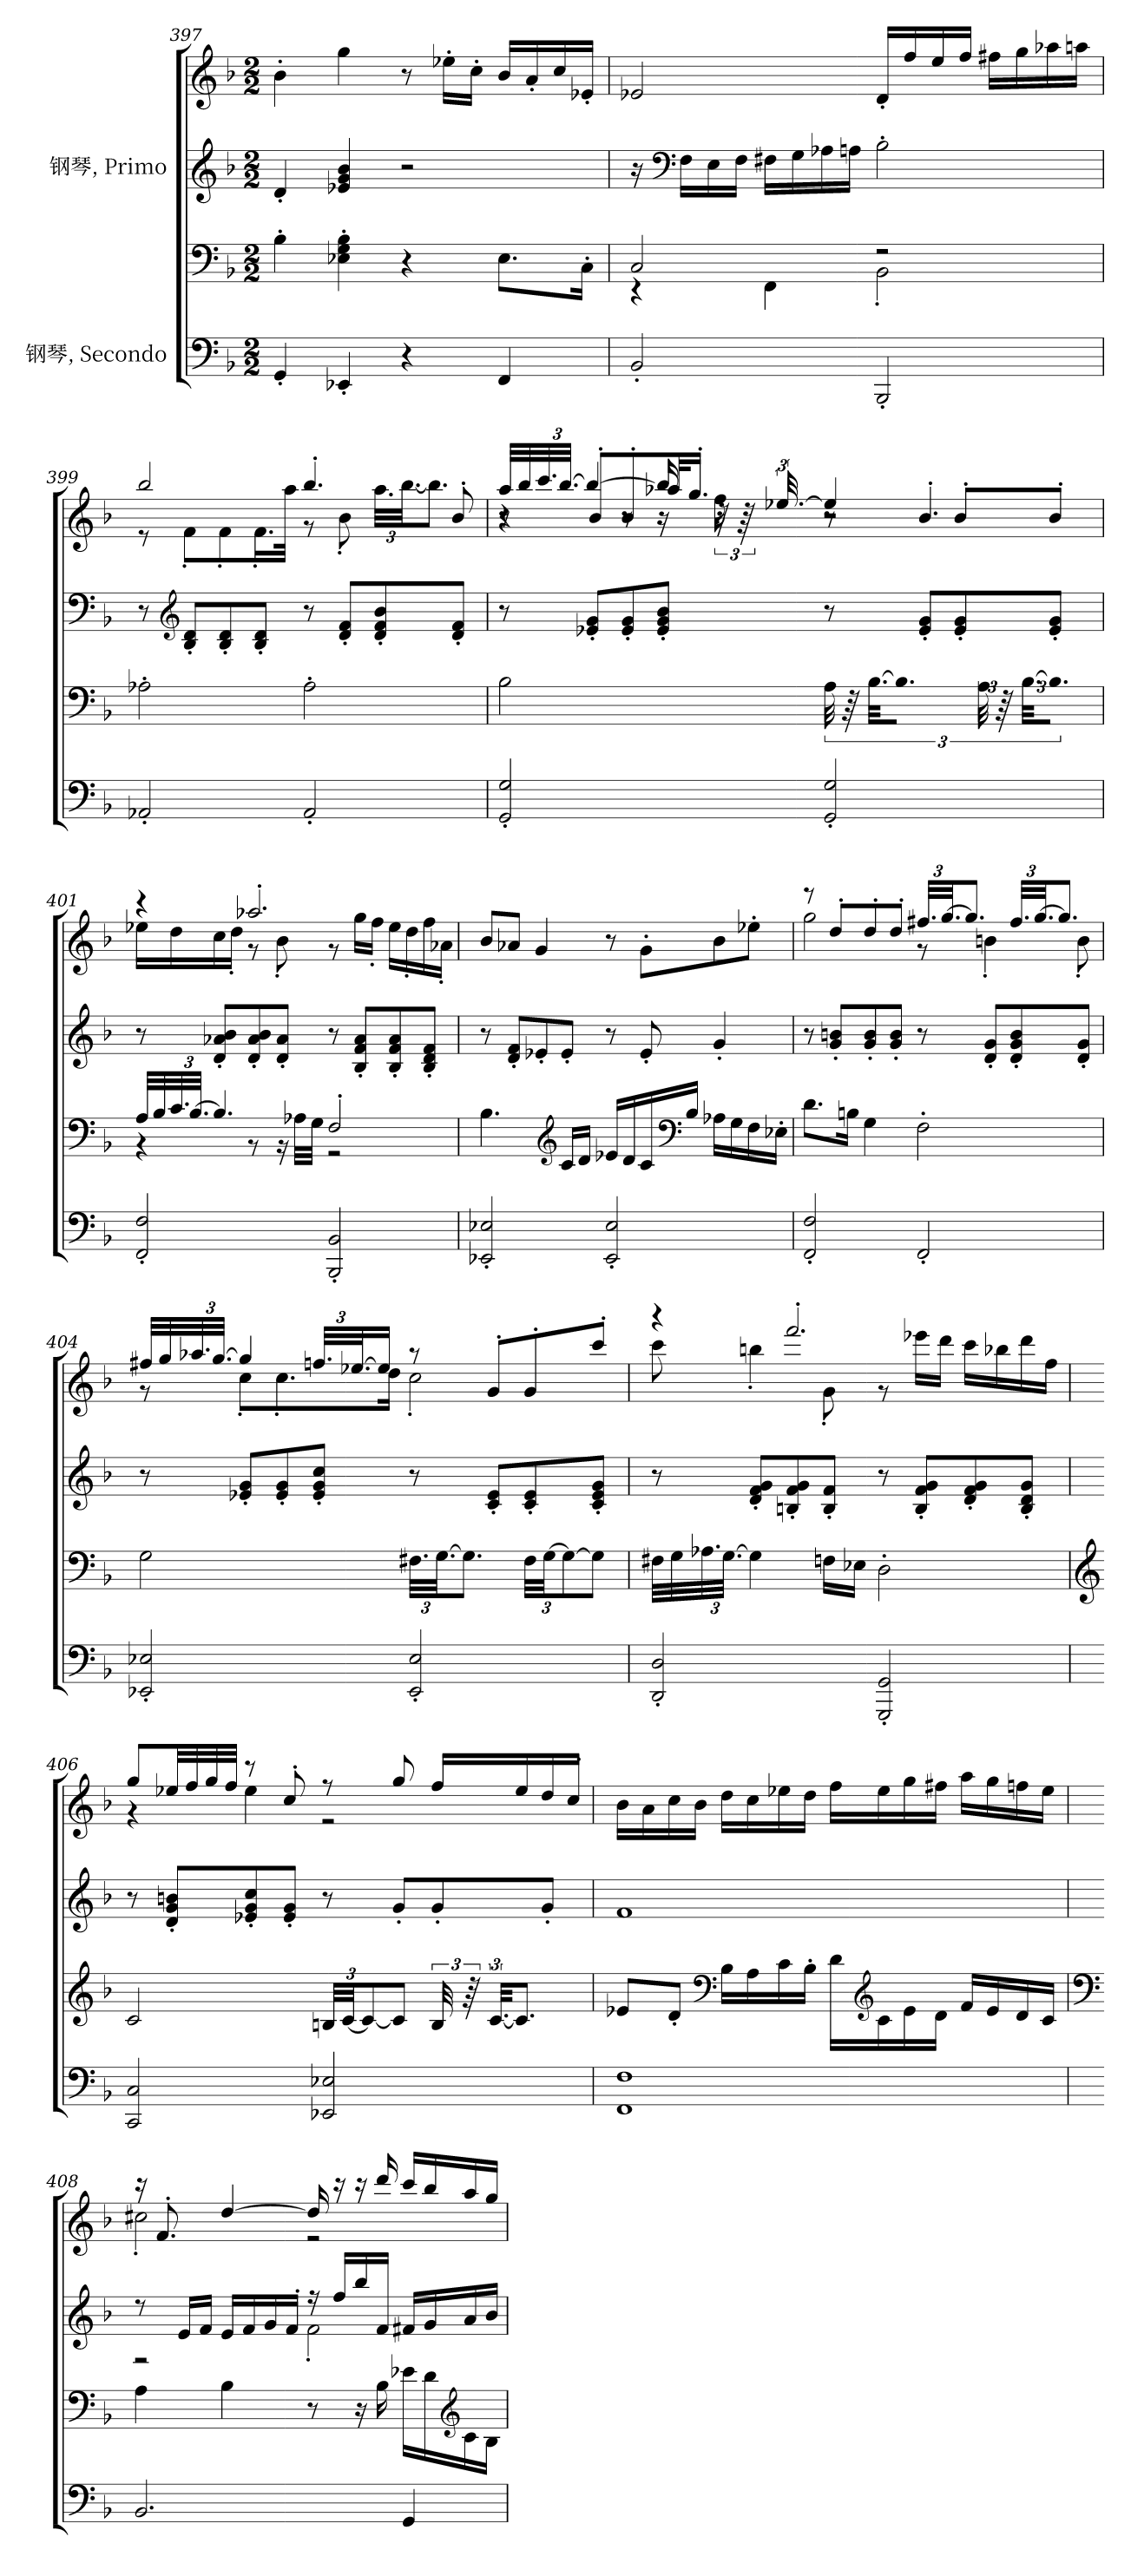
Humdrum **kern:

**kern	**kern	**kern	**kern
*part2	*part2	*part1	*part1
*staff4	*staff3	*staff2	*staff1
*I"钢琴, Secondo	*	*I"钢琴, Primo	*
*clefF4	*clefF4	*clefG2	*clefG2
*k[b-]	*k[b-]	*k[b-]	*k[b-]
*M2/2	*M2/2	*M2/2	*M2/2
=397	=397	=397	=397
4GG'/	4B-'\	4d'/	4b-'\
4EE-X'/	4E-X\' 4G\' 4B-\'	4e-X/ 4g/ 4b-/	4gg\
4r	4r	2r	8r
.	.	.	16ee-X'\LL
.	.	.	16cc'\JJ
4FF/	8.E-\L	.	16b-/LL
.	.	.	16a'/
.	.	.	16cc/
.	16C'\Jk	.	16e-X'/JJ
!!LO:LB:g=z
=398	=398	=398	=398
*	*^	*	*
2BB-'/	2C/	4r	16r	2e-X/
*	*	*	*clefF4	*
.	.	.	16F\LL	.
.	.	.	16E\	.
.	.	.	16F\JJ	.
.	.	4FF\	16F#X\LL	.
.	.	.	16G\	.
.	.	.	16A-X\	.
.	.	.	16An\JJ	.
2BBB-'/	2r	2BB-'\	2B-'\	16d'/LL
.	.	.	.	16ff/
.	.	.	.	16ee/
.	.	.	.	16ff/JJ
.	.	.	.	16ff#X\LL
.	.	.	.	16gg\
.	.	.	.	16aa-X\
.	.	.	.	16aan\JJ
*	*v	*v	*	*
=399	=399	=399	=399
*	*	*	*MM66
*	*	*	*^
2AA-X'/	2A-X'\	8r	2bb-/	8r
*	*	*clefG2	*	*
.	.	8B-/' 8d/'L	.	8f'\L
.	.	8B-/' 8d/'	.	8f'\
.	.	8B-/' 8d/'J	.	16.f'\L
.	.	.	.	32aa\JJk
2AA-'/	2A-'\	8r	4.bb-'/	8r
.	.	8d/' 8f/'L	.	8b-'\
*	*	*	*	*Xbrackettup
.	.	8d/' 8f/' 8b-/'	.	48.aa\LLL
.	.	.	.	[48.bb-\JJ
.	.	.	.	8.bb-\J]
.	.	8d/' 8f/'J	8b-'/	.
!!LO:LB:g=z
=400	=400	=400	=400	=400
*	*	*	*	*^
2GG/' 2G/'	2B-\	8r	32aa/LLL	4r	8r
.	.	.	32bb-/	.	.
.	.	.	48.ccc/	.	.
.	.	.	[48.bb-/JJJ	.	.
.	.	8e-X/' 8g/'L	4bb-/_	.	8b-'/L
.	.	8e-/' 8g/'	.	8r	8b-'/
.	.	8e-/' 8g/' 8b-/'J	16bb-/]	16r	32aa-X/KL
.	.	.	.	.	16.gg'/JJ
*	*	*	*brackettup	*	*
.	.	.	48r	16ff\	.
.	.	.	96r	.	.
.	.	.	[48.ee-X/	.	.
2GG/' 2G/'	48A\	8r	4ee-/]	2r	8r
.	96r	.	.	.	.
.	[48.B-\KKL	.	.	.	.
.	8.B-\J]	.	.	.	.
.	.	8e-/' 8g/'L	.	.	4.b-'/
.	48A\	8e-/' 8g/'	8b-'/L	.	.
.	96r	.	.	.	.
.	[48.B-\KKL	.	.	.	.
.	8.B-\J]	.	.	.	.
.	.	8e-/' 8g/'J	8b-'/J	.	.
*	*	*	*	*v	*v
!!LO:PB:g=z
=401	=401	=401	=401	=401
*	*^	*	*	*
2FF/' 2F/'	32A/LLL	4r	8r	4r	16ee-X\LL
.	32B-/	.	.	.	.
*	*Xbrackettup	*	*	*	*
.	48.c/	.	.	.	16dd\
.	[48.B-/JJJ	.	.	.	.
.	4.B-/]	.	8d/' 8a-X/' 8b-/'L	.	16cc\
.	.	.	.	.	16dd'\JJ
.	.	8r	8d/' 8a-/' 8b-/'	2.aa-X'/	8r
.	.	16r	8d/' 8a-/'J	.	8b-'\
.	.	32A-X\LLL	.	.	.
.	.	32G\JJJ	.	.	.
2BBB-/' 2BB-/'	2F'/	2r	8r	.	8r
.	.	.	8B-/' 8f/' 8a-/'L	.	16gg\LL
.	.	.	.	.	16ff'\JJ
.	.	.	8B-/' 8f/' 8a-/'	.	16ee-\LL
.	.	.	.	.	16dd'\
.	.	.	8B-/' 8d/' 8f/'J	.	16ff\
.	.	.	.	.	16a-X'\JJ
*	*v	*v	*	*v	*v
=402	=402	=402	=402
2EE-X/' 2E-X/'	4.B-\	8r	8b-/L
.	.	8d/' 8f/'L	8a-X/J
.	.	8e-X'/	4g/
*	*clefG2	*	*
.	16c/LL	8e-'/J	.
.	16d/JJ	.	.
2EE-/' 2E-/'	16e-X/LL	8r	8r
.	16d/	.	.
.	16c/	8e-'/	8g'\L
*	*clefF4	*	*
.	16B-/JJ	.	.
.	16A-X\LL	4g'/	8b-\
.	16G\	.	.
.	16F\	.	8ee-X'\J
.	16E-X'\JJ	.	.
!!LO:LB:g=z
=403	=403	=403	=403
*	*	*	*^
2FF/' 2F/'	8.d\L	8r	8r	2gg\
.	.	8g/' 8bn/'L	8dd'/L	.
.	16Bn\Jk	.	.	.
.	4G\	8g/' 8b/'	8dd'/	.
.	.	8g/' 8b/'J	8dd'/J	.
*	*	*	*Xbrackettup	*
2FF'/	2F'\	8r	48.ff#X/LLL	8r
.	.	.	[48.gg/JJ	.
.	.	.	8.gg/J]	.
.	.	8d/' 8g/'L	.	4bn'\
.	.	8d/' 8g/' 8b/'	48.ff#/LLL	.
.	.	.	[48.gg/JJ	.
.	.	.	8.gg/J]	.
.	.	8d/' 8g/'J	.	8b'\
=404	=404	=404	=404	=404
2EE-X/' 2E-X/'	2G\	8r	32ff#X/LLL	8r
.	.	.	32gg/	.
.	.	.	48.aa-X/	.
.	.	.	[48.gg/JJJ	.
.	.	8e-X/' 8g/'L	4gg/]	8cc'\L
.	.	8e-/' 8g/'	.	8.cc'\
.	.	8e-/' 8g/' 8cc/'J	48.ffn/LLL	.
.	.	.	[48.ee-X/J	.
.	.	.	16ee-/JJ]	16dd\Jk
2EE-/' 2E-/'	48.F#X\LLL	8r	8r	2cc'\
.	[48.G\JJ	.	.	.
.	8.G\J]	.	.	.
.	.	8c/' 8e-/'L	8g'/L	.
.	48F#\LLL	8c/' 8e-/'	8g'/	.
.	[48G\JJ	.	.	.
.	12G\_	.	.	.
.	8G\J]	8c/' 8e-/' 8g/'J	8ccc'/J	.
!!LO:LB:g=z	!!
=405	=405	=405	=405	=405
2DD/' 2D/'	32F#X\LLL	8r	4r	8ccc\
.	32G\	.	.	.
.	48.A-X\	.	.	.
.	[48.G\JJJ	.	.	.
.	4G\]	8d/' 8f/' 8g/'L	.	4bbn'\
.	.	8Bn/' 8f/' 8g/'	2.fff'/	.
.	16Fn\LL	8B/' 8f/'J	.	8g'\
.	16E-X\JJ	.	.	.
2GGG/' 2GG/'	2D'\	8r	.	8r
.	.	8B/' 8f/' 8g/'L	.	16eee-X\LL
.	.	.	.	16ddd\JJ
.	.	8d/' 8f/' 8g/'	.	16ccc\LL
.	.	.	.	16bb-X\
.	.	8B/' 8d/' 8g/'J	.	16ddd\
.	.	.	.	16ff\JJ
!!LO:PB:g=z	!!
=406	=406	=406	=406	=406
*	*clefG2	*	*	*
2CC/ 2C/	2c/	8r	8gg/L	4r
.	.	8d/' 8g/' 8bn/'L	32ee-X/LL	.
.	.	.	32ff/	.
.	.	.	32gg/	.
.	.	.	32ff/JJJ	.
.	.	8e-X/' 8g/' 8cc/'	8r	4ee-\
.	.	8e-/' 8g/'J	8cc'/	.
2EE-X/ 2E-X/	48Bn/LLL	8r	8r	2r
.	[48c/JJ	.	.	.
.	12c/_	.	.	.
.	8c/J]	8g'/L	8gg/	.
*	*brackettup	*	*	*
.	48B/	8g'/	16ff/LL	.
.	96r	.	.	.
.	[48.c/KKL	.	.	.
.	8.c/J]	.	16ee-/	.
.	.	8g'/J	16dd/	.
.	.	.	16cc'/JJ	.
*	*	*	*v	*v
=407	=407	=407	=407
1FF 1F	8e-X/L	1f	16b-\LL
.	.	.	16a\
.	8d'/J	.	16cc\
.	.	.	16b-\JJ
*	*clefF4	*	*
.	16B-\LL	.	16dd\LL
.	16A\	.	16cc\
.	16c\	.	16ee-X\
.	16B-'\JJ	.	16dd\JJ
.	16d\LL	.	16ff\LL
*	*clefG2	*	*
.	16c\	.	16ee-\
.	16e-\	.	16gg\
.	16d\JJ	.	16ff#X\JJ
.	16f/LL	.	16aa\LL
.	16e-/	.	16gg\
.	16d/	.	16ffn\
.	16c/JJ	.	16ee-\JJ
!!LO:LB:g=z
=408	=408	=408	=408
*	*clefF4	*	*
*	*	*^	*^
2.BB-/	4A\	8r	2r	16r	2cc#X'\
.	.	.	.	8.f'/	.
.	.	16e/LL	.	.	.
.	.	16f/JJ	.	.	.
.	4B-\	16e/LL	.	[4dd/	.
.	.	16f/	.	.	.
.	.	16g/	.	.	.
.	.	16f'/JJ	.	.	.
.	8r	16r	2f'\	16dd/]	2r
.	.	16ff/LL	.	16r	.
.	16r	16bb-/	.	16r	.
.	16B-\	16f/JJ	.	16ddd/	.
4GG/	16e-X\LL	16f#X/LL	.	16ccc/LL	.
.	16d\	16g/	.	16bb-/	.
*	*clefG2	*	*	*	*
.	16c\	16a/	.	16aa/	.
.	16B-\JJ	16b-/JJ	.	16gg/JJ	.
*	*	*v	*v	*	*
*	*	*	*v	*v
=	=	=	=
*-	*-	*-	*-
